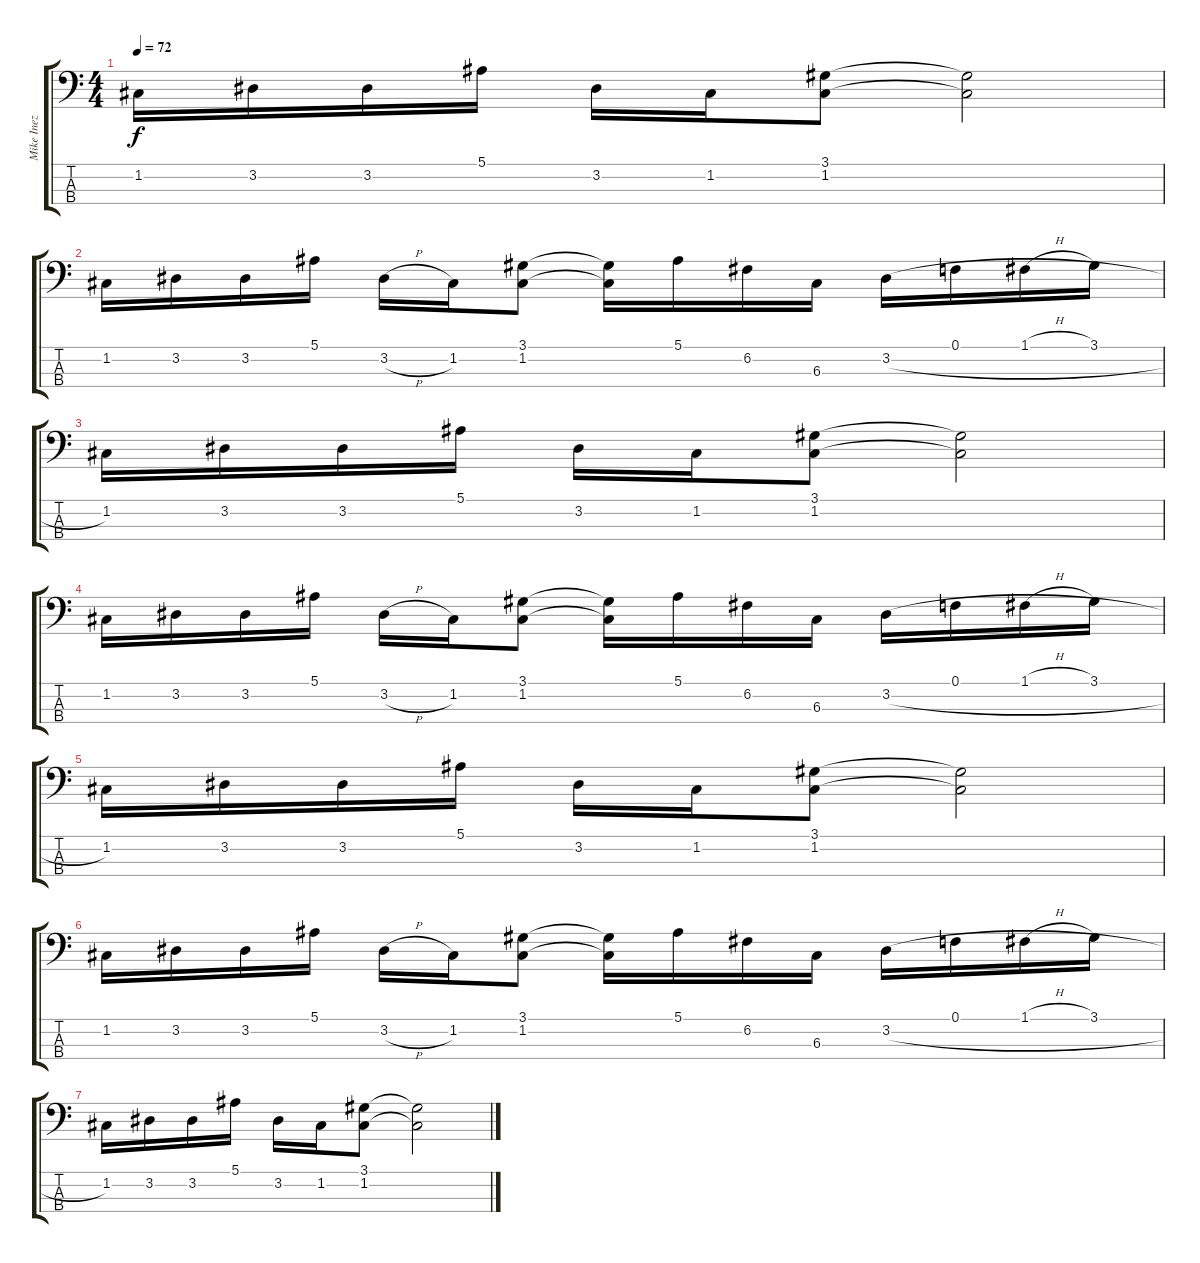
\track ("Mike Inez - Bass" "Mike Inez ") {instrument slapbass2}
\staff {score tabs}
\tuning (F2 C2 G1 D1) {hide}
\ts (4 4)
\tempo 72
\clef f4
\ks c
1.2.16{dy f} 3.2.16 3.2.16 5.1.16 3.2.16 1.2.16 (3.1 1.2).8 (3.1{t} 1.2{t}).2 |
1.2.16 3.2.16 3.2.16 5.1.16 3.2{h}.16 1.2.16 (3.1 1.2).8 (3.1{t} 1.2{t}).16 5.1.16 6.2.16 6.3.16 3.2{h}.16 0.1.16 1.1{h}.16 3.1.16 |
1.2.16 3.2.16 3.2.16 5.1.16 3.2.16 1.2.16 (3.1 1.2).8 (3.1{t} 1.2{t}).2 |
1.2.16 3.2.16 3.2.16 5.1.16 3.2{h}.16 1.2.16 (3.1 1.2).8 (3.1{t} 1.2{t}).16 5.1.16 6.2.16 6.3.16 3.2{h}.16 0.1.16 1.1{h}.16 3.1.16 |
1.2.16 3.2.16 3.2.16 5.1.16 3.2.16 1.2.16 (3.1 1.2).8 (3.1{t} 1.2{t}).2 |
1.2.16 3.2.16 3.2.16 5.1.16 3.2{h}.16 1.2.16 (3.1 1.2).8 (3.1{t} 1.2{t}).16 5.1.16 6.2.16 6.3.16 3.2{h}.16 0.1.16 1.1{h}.16 3.1.16 |
1.2.16 3.2.16 3.2.16 5.1.16 3.2.16 1.2.16 (3.1 1.2).8 (3.1{t} 1.2{t}).2
